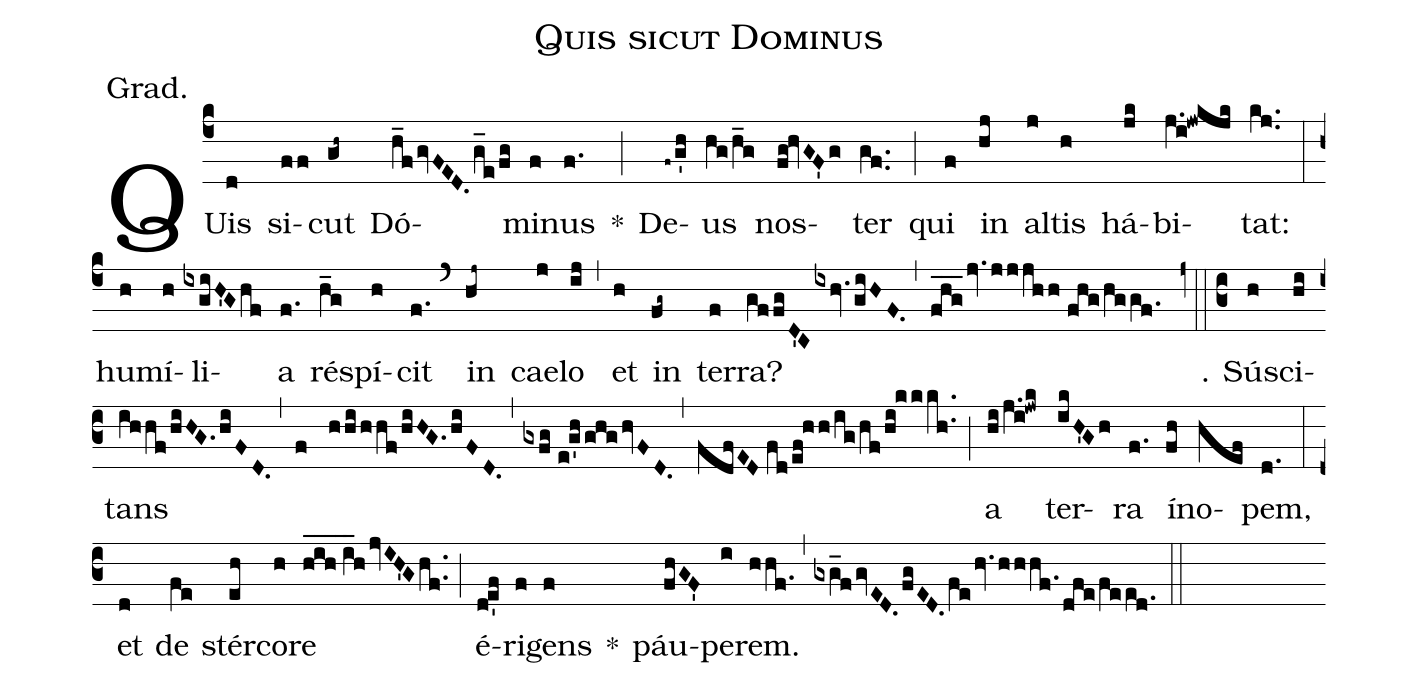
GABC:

name:Quis sicut Dominus;
annotation:Grad.;
mode:5;
office-part:Gradual;
%%
(c4) QUis(d) si(ff)cut(gh~) Dó(h_f/gvFED./g_e/fg)mi(f)nus(f.) *(;)
De(f~g'h)us(hg/h_g) nos(fg!hvGF'g)ter(gf..) (;)
qui(f) in(hj) al(j)tis(h) há(jk)bi(j.i!jwkjk)tat:(kj..) (:)
hu(h)mí(h)li(ixgiH'G/hf)a(f.) rés(h_g)pí(h)cit(f.) (`)
in(hj~) cae(j)lo(ij) (,)
et(h) in(fg~) ter(f)ra?(gf/fgD'C/ixhv./giHF.) (,)
(fhg___/jv.jjjhh//fhg/hggf.) (z0::c3)
℣. Sú(h)sci(hi)tans(ihhf/hiHG./hiFD.) (,)
(f) (hhi/hhf/hiHG./hiFD.) (,)
(gxfg//e!g'h/ghg/hvFD.) (,)
(fdfED//fd/ef!hh/ig/hf/hi!kkkh..) (;)
a(hi/j.i!jwk) ter(ikH'Gh)ra(f.) ín(fh)o(hef)pem,(d.) (:)
et(d) de(fe) stér(eh)co(h)re(hih___//i_h/jvIH'G/hf..) (;)
é(d!e'f)ri(f)gens(f) *()
páu(fhGF')pe(i)rem.(hhf.) (,)
(gxg_f/gvED./fgED./fe/hv.hhhf./dfe/feed.) (::)
